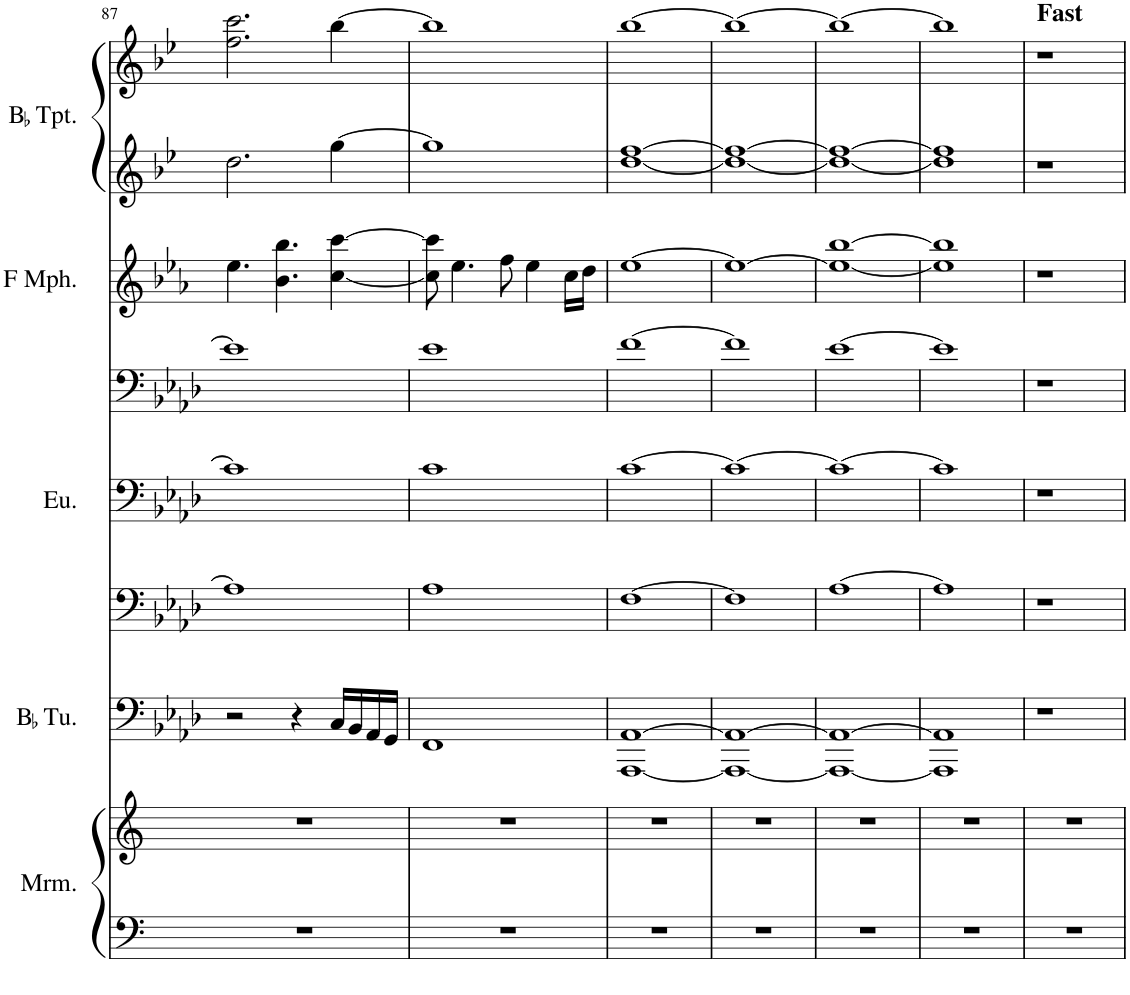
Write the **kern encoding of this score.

**kern	**kern	**kern	**kern	**kern	**kern	**kern	**kern	**kern
*part5	*part5	*part4	*part3	*part3	*part3	*part2	*part1	*part1
*staff9	*staff8	*staff7	*staff6	*staff5	*staff4	*staff3	*staff2	*staff1
*I"Marimba	*	*I"BaccidentalFlat Tuba	*I"Euphonium	*	*	*I"F Mellophone	*I"BaccidentalFlat Trumpet	*
*I'Mrm.	*	*I'BaccidentalFlat Tu.	*I'Eu.	*	*	*I'F Mph.	*I'BaccidentalFlat Tpt.	*
!!LO:PB:g=z
*clefF4	*clefG2	*clefF4	*clefF4	*clefF4	*clefF4	*clefG2	*clefG2	*clefG2
*	*	*Trd4c7	*Trd4c7	*Trd4c7	*Trd4c7	*Trd4c7	*Trd1c2	*Trd1c2
*k[]	*k[]	*k[b-e-a-d-]	*k[b-e-a-d-]	*k[b-e-a-d-]	*k[b-e-a-d-]	*k[b-e-a-]	*k[b-e-]	*k[b-e-]
*M4/4	*M4/4	*M4/4	*M4/4	*M4/4	*M4/4	*M4/4	*M4/4	*M4/4
=87	=87	=87	=87	=87	=87	=87	=87	=87
1r	1r	2r	1A-]	1c]	1e-]	4.ee-\	2.dd\	2.ff\ 2.ccc\
.	.	.	.	.	.	4.b-\ 4.bb-\	.	.
.	.	4r	.	.	.	.	.	.
.	.	16C/LL	.	.	.	[4cc\ [4ccc\	[4gg\	[4bb-\
.	.	16BB-/	.	.	.	.	.	.
.	.	16AA-/	.	.	.	.	.	.
.	.	16GG/JJ	.	.	.	.	.	.
=88	=88	=88	=88	=88	=88	=88	=88	=88
1r	1r	1FF	1A-	1c	1e-	8cc\] 8ccc\]	1gg]	1bb-]
.	.	.	.	.	.	4.ee-\	.	.
.	.	.	.	.	.	8ff\	.	.
.	.	.	.	.	.	4ee-\	.	.
.	.	.	.	.	.	16cc\LL	.	.
.	.	.	.	.	.	16dd\JJ	.	.
=89	=89	=89	=89	=89	=89	=89	=89	=89
1r	1r	[1AAA- [1AA-	[1F	[1c	[1f	[1ee-	[1dd [1ff	[1bb-
=90	=90	=90	=90	=90	=90	=90	=90	=90
1r	1r	1AAA-_ 1AA-_	1F]	1c_	1f]	1ee-_	1dd_ 1ff_	1bb-_
=91	=91	=91	=91	=91	=91	=91	=91	=91
1r	1r	1AAA-_ 1AA-_	[1A-	1c_	[1e-	1ee-_ [1bb-	1dd_ 1ff_	1bb-_
=92	=92	=92	=92	=92	=92	=92	=92	=92
1r	1r	1AAA-] 1AA-]	1A-]	1c]	1e-]	1ee-] 1bb-]	1dd] 1ff]	1bb-]
=93	=93	=93	=93	=93	=93	=93	=93	=93
!	!	!	!	!	!	!	!	!LO:TX:a:B:t=Fast
1r	1r	1r	1r	1r	1r	1r	1r	1r
=	=	=	=	=	=	=	=	=
*-	*-	*-	*-	*-	*-	*-	*-	*-
